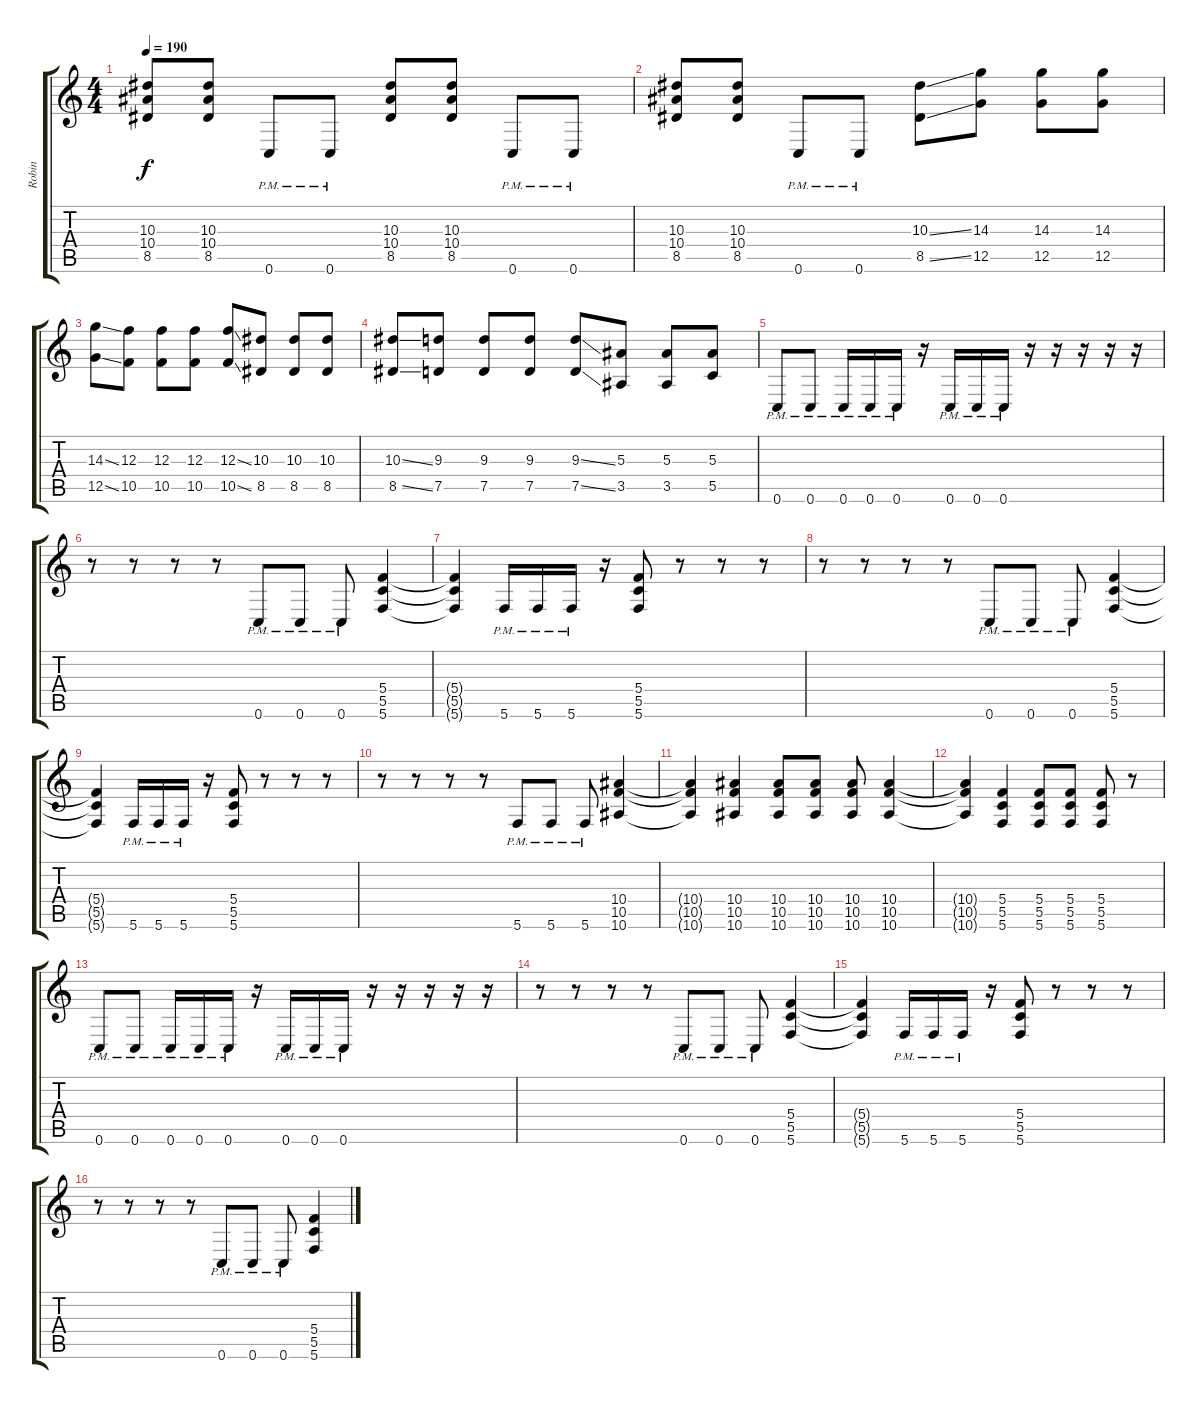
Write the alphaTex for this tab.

\track ("Robin" "Robin") {instrument electricguitarjazz}
\staff {score tabs}
\tuning (D4 A3 F3 C3 G2 C2) {hide}
\ts (4 4)
\tempo 190
\clef g2
\ks c
(10.3 10.4 8.5).8{dy f} (10.3 10.4 8.5).8 0.6{pm}.8 0.6{pm}.8 (10.3 10.4 8.5).8 (10.3 10.4 8.5).8 0.6{pm}.8 0.6{pm}.8 |
(10.3 10.4 8.5).8 (10.3 10.4 8.5).8 0.6{pm}.8 0.6{pm}.8 (10.3{ss} 8.5{ss}).8 (14.3 12.5).8 (14.3 12.5).8 (14.3 12.5).8 |
(14.3{ss} 12.5{ss}).8 (12.3 10.5).8 (12.3 10.5).8 (12.3 10.5).8 (12.3{ss} 10.5{ss}).8 (10.3 8.5).8 (10.3 8.5).8 (10.3 8.5).8 |
(10.3{ss} 8.5{ss}).8 (9.3 7.5).8 (9.3 7.5).8 (9.3 7.5).8 (9.3{ss} 7.5{ss}).8 (5.3 3.5).8 (5.3 3.5).8 (5.3 5.5).8 |
0.6{pm}.8 0.6{pm}.8 0.6{pm}.16 0.6{pm}.16 0.6{pm}.16 r.16 0.6{pm}.16 0.6{pm}.16 0.6{pm}.16 r.16 r.16 r.16 r.16 r.16 |
r.8 r.8 r.8 r.8 0.6{pm}.8 0.6{pm}.8 0.6{pm}.8 (5.4 5.5 5.6).4 |
(5.4{t} 5.5{t} 5.6{t}).4 5.6{pm}.16 5.6{pm}.16 5.6{pm}.16 r.16 (5.4 5.5 5.6).8 r.8 r.8 r.8 |
r.8 r.8 r.8 r.8 0.6{pm}.8 0.6{pm}.8 0.6{pm}.8 (5.4 5.5 5.6).4 |
(5.4{t} 5.5{t} 5.6{t}).4 5.6{pm}.16 5.6{pm}.16 5.6{pm}.16 r.16 (5.4 5.5 5.6).8 r.8 r.8 r.8 |
r.8 r.8 r.8 r.8 5.6{pm}.8 5.6{pm}.8 5.6{pm}.8 (10.4 10.5 10.6).4 |
(10.4{t} 10.5{t} 10.6{t}).4 (10.4 10.5 10.6).4 (10.4 10.5 10.6).8 (10.4 10.5 10.6).8 (10.4 10.5 10.6).8 (10.4 10.5 10.6).4 |
(10.4{t} 10.5{t} 10.6{t}).4 (5.4 5.5 5.6).4 (5.4 5.5 5.6).8 (5.4 5.5 5.6).8 (5.4 5.5 5.6).8 r.8 |
0.6{pm}.8 0.6{pm}.8 0.6{pm}.16 0.6{pm}.16 0.6{pm}.16 r.16 0.6{pm}.16 0.6{pm}.16 0.6{pm}.16 r.16 r.16 r.16 r.16 r.16 |
r.8 r.8 r.8 r.8 0.6{pm}.8 0.6{pm}.8 0.6{pm}.8 (5.4 5.5 5.6).4 |
(5.4{t} 5.5{t} 5.6{t}).4 5.6{pm}.16 5.6{pm}.16 5.6{pm}.16 r.16 (5.4 5.5 5.6).8 r.8 r.8 r.8 |
r.8 r.8 r.8 r.8 0.6{pm}.8 0.6{pm}.8 0.6{pm}.8 (5.4 5.5 5.6).4
